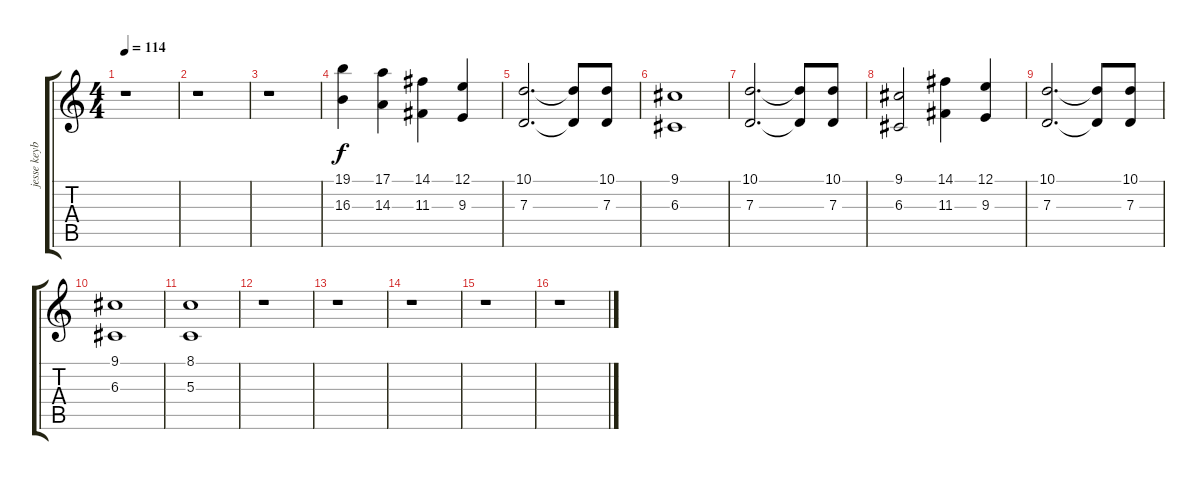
\track ("jesse keyboard" "jesse keyb") {instrument electricgrandpiano}
\staff {score tabs}
\tuning (E4 B3 G3 D3 A2 E2) {hide}
\ts (4 4)
\tempo 114
\clef g2
\ks c
r.1{dy f} |
r.1 |
r.1 |
(19.1 16.3).4 (17.1 14.3).4 (14.1 11.3).4 (12.1 9.3).4 |
(10.1 7.3).2{d} (10.1{t} 7.3{t}).8 (10.1 7.3).8 |
(9.1 6.3).1 |
(10.1 7.3).2{d} (10.1{t} 7.3{t}).8 (10.1 7.3).8 |
(9.1 6.3).2 (14.1 11.3).4 (12.1 9.3).4 |
(10.1 7.3).2{d} (10.1{t} 7.3{t}).8 (10.1 7.3).8 |
(9.1 6.3).1 |
(8.1 5.3).1 |
r.1 |
r.1 |
r.1 |
r.1 |
r.1
